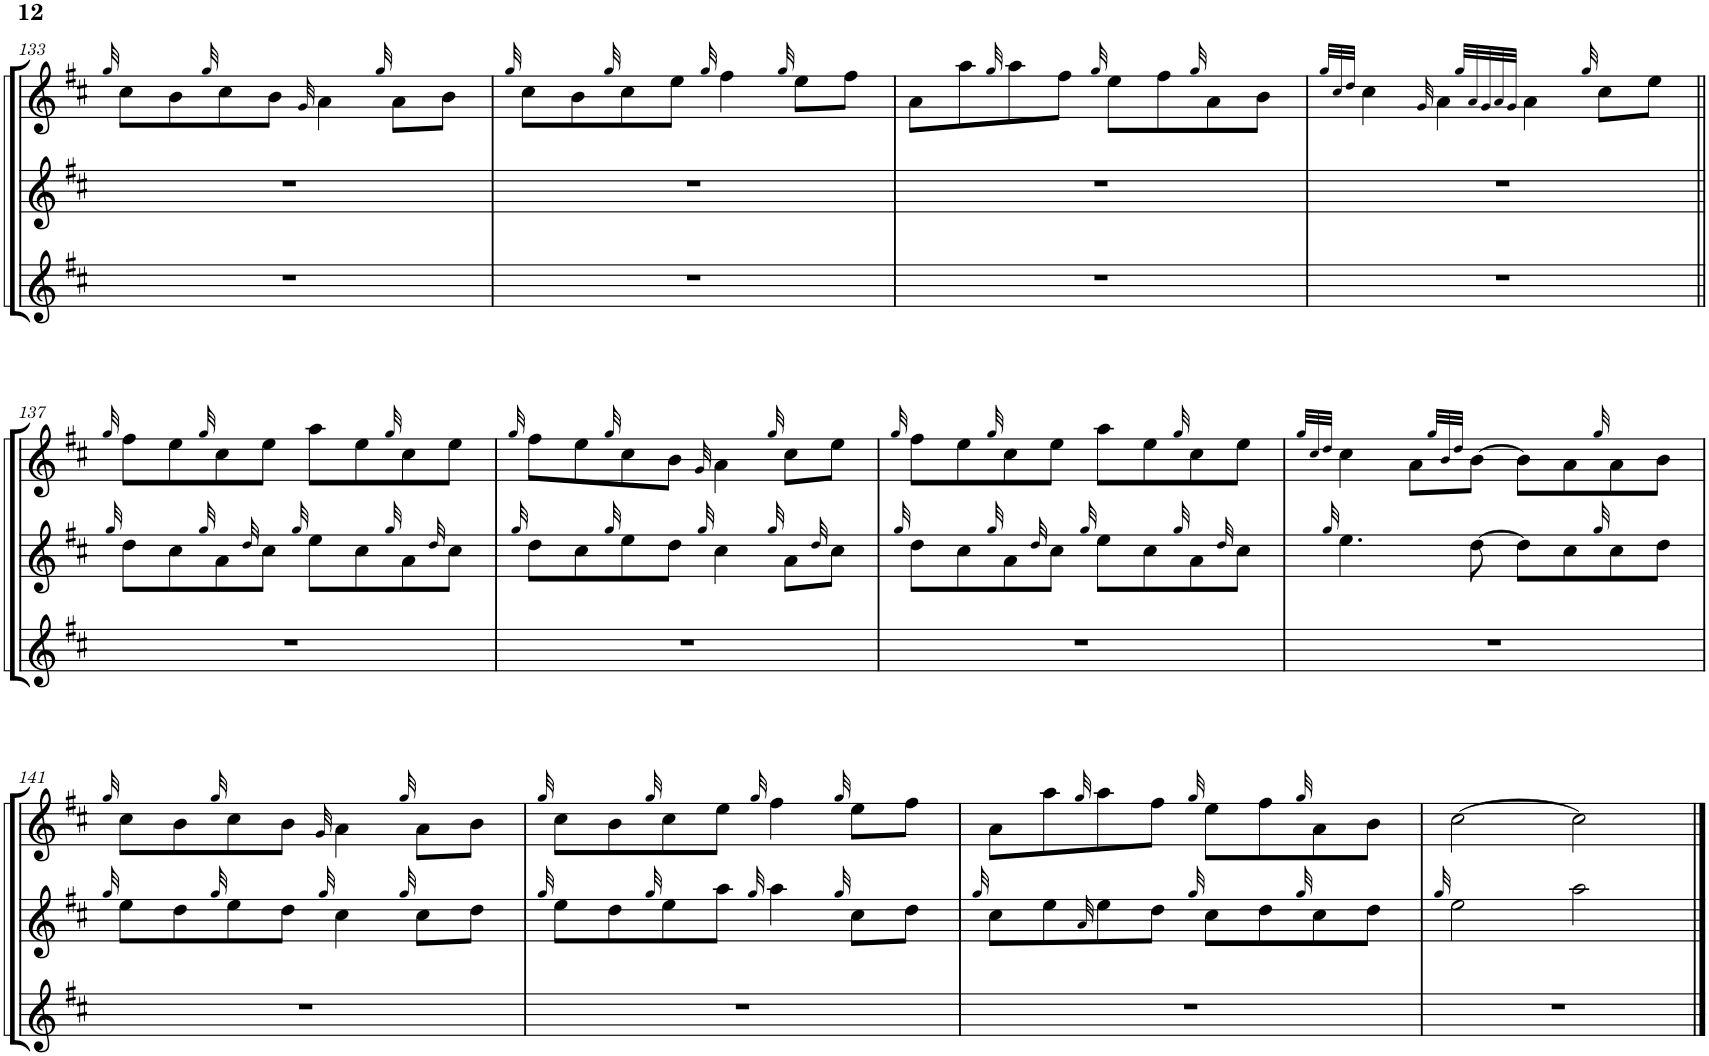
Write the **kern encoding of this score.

**kern	**kern	**kern
*part3	*part2	*part1
*staff3	*staff2	*staff1
*I"Oboe 3	*I"Oboe 2	*I"Oboe
*I'Ob	*I'Ob	*I'Ob
!!LO:PB:g=z
*clefG2	*clefG2	*clefG2
*k[f#c#]	*k[f#c#]	*k[f#c#]
*M2/2	*M2/2	*M2/2
*met(c|)	*met(c|)	*met(c|)
=133	=133	=133
.	.	32qgg/
1r	1r	8cc#\L
.	.	8b\
.	.	32qgg/
.	.	8cc#\
.	.	8b\J
.	.	32qg/
.	.	4a\
.	.	32qgg/
.	.	8a\L
.	.	8b\J
=134	=134	=134
.	.	32qgg/
1r	1r	8cc#\L
.	.	8b\
.	.	32qgg/
.	.	8cc#\
.	.	8ee\J
.	.	32qgg/
.	.	4ff#\
.	.	32qgg/
.	.	8ee\L
.	.	8ff#\J
=135	=135	=135
1r	1r	8a\L
.	.	8aa\
.	.	32qgg/
.	.	8aa\
.	.	8ff#\J
.	.	32qgg/
.	.	8ee\L
.	.	8ff#\
.	.	32qgg/
.	.	8a\
.	.	8b\J
=136	=136	=136
.	.	32qgg/LLL
.	.	32qcc#/
.	.	32qdd/JJJ
1r	1r	4cc#\
.	.	32qg/
.	.	4a\
.	.	32qgg/LLL
.	.	32qa/
.	.	32qg/
.	.	32qa/
.	.	32qg/JJJ
.	.	4a\
.	.	32qgg/
.	.	8cc#\L
.	.	8ee\J
!!LO:LB:g=z
=137||	=137||	=137||
.	32qgg/	32qgg/
1r	8dd\L	8ff#\L
.	8cc#\	8ee\
.	32qgg/	32qgg/
.	8a\	8cc#\
.	32qdd/	.
.	8cc#\J	8ee\J
.	32qgg/	.
.	8ee\L	8aa\L
.	8cc#\	8ee\
.	32qgg/	32qgg/
.	8a\	8cc#\
.	32qdd/	.
.	8cc#\J	8ee\J
=138	=138	=138
.	32qgg/	32qgg/
1r	8dd\L	8ff#\L
.	8cc#\	8ee\
.	32qgg/	32qgg/
.	8ee\	8cc#\
.	8dd\J	8b\J
.	32qgg/	32qg/
.	4cc#\	4a\
.	32qgg/	32qgg/
.	8a\L	8cc#\L
.	32qdd/	.
.	8cc#\J	8ee\J
=139	=139	=139
.	32qgg/	32qgg/
1r	8dd\L	8ff#\L
.	8cc#\	8ee\
.	32qgg/	32qgg/
.	8a\	8cc#\
.	32qdd/	.
.	8cc#\J	8ee\J
.	32qgg/	.
.	8ee\L	8aa\L
.	8cc#\	8ee\
.	32qgg/	32qgg/
.	8a\	8cc#\
.	32qdd/	.
.	8cc#\J	8ee\J
=140	=140	=140
.	.	32qgg/LLL
.	.	32qcc#/
.	32qgg/	32qdd/JJJ
1r	4.ee\	4cc#\
.	.	8a\L
.	.	32qgg/LLL
.	.	32qb/
.	.	32qdd/JJJ
.	[8dd\	[8b\J
.	8dd\L]	8b\L]
.	8cc#\	8a\
.	32qgg/	32qgg/
.	8cc#\	8a\
.	8dd\J	8b\J
!!LO:LB:g=z
=141	=141	=141
.	32qgg/	32qgg/
1r	8ee\L	8cc#\L
.	8dd\	8b\
.	32qgg/	32qgg/
.	8ee\	8cc#\
.	8dd\J	8b\J
.	32qgg/	32qg/
.	4cc#\	4a\
.	32qgg/	32qgg/
.	8cc#\L	8a\L
.	8dd\J	8b\J
=142	=142	=142
.	32qgg/	32qgg/
1r	8ee\L	8cc#\L
.	8dd\	8b\
.	32qgg/	32qgg/
.	8ee\	8cc#\
.	8aa\J	8ee\J
.	32qgg/	32qgg/
.	4aa\	4ff#\
.	32qgg/	32qgg/
.	8cc#\L	8ee\L
.	8dd\J	8ff#\J
=143	=143	=143
.	32qgg/	.
1r	8cc#\L	8a\L
.	8ee\	8aa\
.	32qa/	32qgg/
.	8ee\	8aa\
.	8dd\J	8ff#\J
.	32qgg/	32qgg/
.	8cc#\L	8ee\L
.	8dd\	8ff#\
.	32qgg/	32qgg/
.	8cc#\	8a\
.	8dd\J	8b\J
=144	=144	=144
.	32qgg/	.
1r	2ee\	[2cc#\
.	2aa\	2cc#\]
==	==	==
*-	*-	*-
